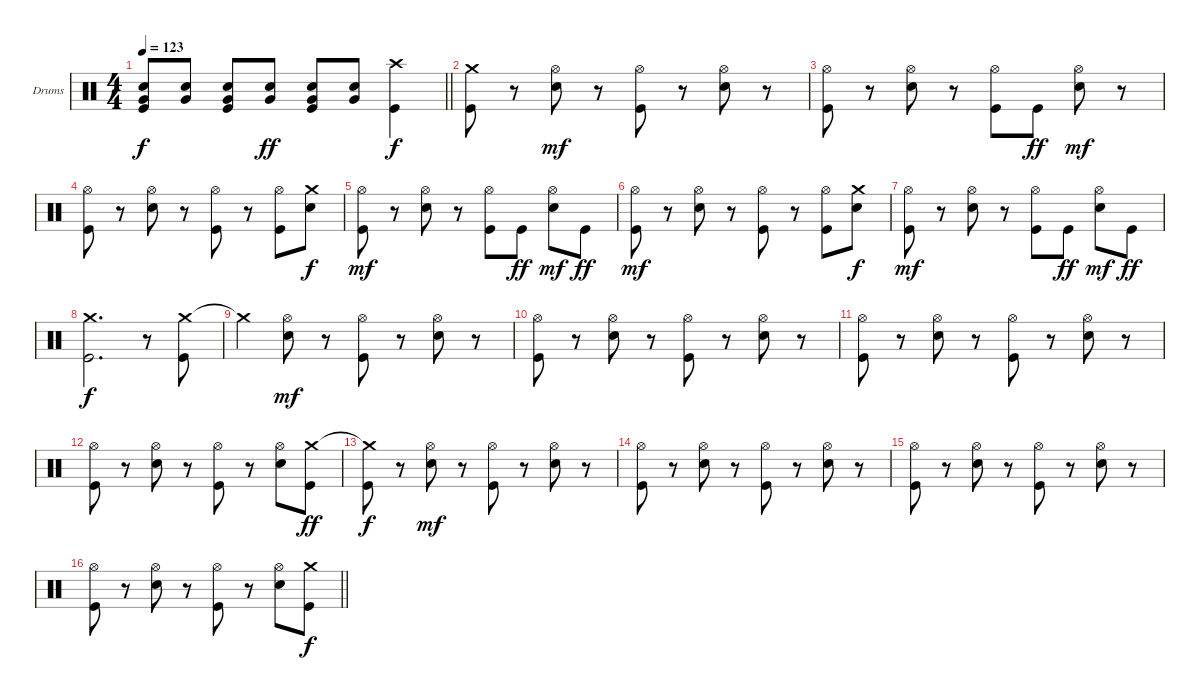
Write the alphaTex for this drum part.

\bracketExtendMode groupsimilarinstruments
\firstSystemTrackNameOrientation horizontal
\otherSystemsTrackNameOrientation horizontal
\track ("Drumkit" "Drums") {instrument percussion}
\staff {score}
\articulation defaults
\ts (4 4)
\tempo 123
\clef neutral
\barLineRight lightlight
\ks c
("Very Low Tom (hit)" "Snare (hit) 2" "Kick (hit)").8{dy f} ("Very Low Tom (hit)" "Snare (hit) 2").8 ("Very Low Tom (hit)" "Snare (hit) 2" "Kick (hit)").8 ("Very Low Tom (hit)" "Snare (hit) 2").8{dy ff} ("Very Low Tom (hit)" "Snare (hit) 2" "Kick (hit)").8 ("Very Low Tom (hit)" "Snare (hit) 2").8 ("Crash high (hit)" "Kick (hit)").4{dy f} |
("Crash medium (hit)" "Kick (hit)").8 r.8 ("Hi-Hat (open)" "Snare (hit) 2").8{dy mf} r.8 ("Hi-Hat (open)" "Kick (hit)").8 r.8 ("Hi-Hat (open)" "Snare (hit) 2").8 r.8 |
("Hi-Hat (open)" "Kick (hit)").8 r.8 ("Hi-Hat (open)" "Snare (hit) 2").8 r.8 ("Hi-Hat (open)" "Kick (hit)").8 "Kick (hit)".8{dy ff} ("Hi-Hat (open)" "Snare (hit) 2").8{dy mf} r.8 |
("Hi-Hat (open)" "Kick (hit)").8 r.8 ("Hi-Hat (open)" "Snare (hit) 2").8 r.8 ("Hi-Hat (open)" "Kick (hit)").8 r.8 ("Hi-Hat (open)" "Kick (hit)").8 ("Crash medium (hit)" "Snare (hit) 2").8{dy f} |
("Hi-Hat (open)" "Kick (hit)").8{dy mf} r.8 ("Hi-Hat (open)" "Snare (hit) 2").8 r.8 ("Hi-Hat (open)" "Kick (hit)").8 "Kick (hit)".8{dy ff} ("Hi-Hat (open)" "Snare (hit) 2").8{dy mf} "Kick (hit)".8{dy ff} |
("Hi-Hat (open)" "Kick (hit)").8{dy mf} r.8 ("Hi-Hat (open)" "Snare (hit) 2").8 r.8 ("Hi-Hat (open)" "Kick (hit)").8 r.8 ("Hi-Hat (open)" "Kick (hit)").8 ("Crash medium (hit)" "Snare (hit) 2").8{dy f} |
("Hi-Hat (open)" "Kick (hit)").8{dy mf} r.8 ("Hi-Hat (open)" "Snare (hit) 2").8 r.8 ("Hi-Hat (open)" "Kick (hit)").8 "Kick (hit)".8{dy ff} ("Hi-Hat (open)" "Snare (hit) 2").8{dy mf} "Kick (hit)".8{dy ff} |
("Crash medium (hit)" "Kick (hit)").2{d dy f} r.8 ("Crash medium (hit)" "Kick (hit)").8 |
"Crash medium (hit)"{t}.4 ("Hi-Hat (open)" "Snare (hit) 2").8{dy mf} r.8 ("Hi-Hat (open)" "Kick (hit)").8 r.8 ("Hi-Hat (open)" "Snare (hit) 2").8 r.8 |
("Hi-Hat (open)" "Kick (hit)").8 r.8 ("Hi-Hat (open)" "Snare (hit) 2").8 r.8 ("Hi-Hat (open)" "Kick (hit)").8 r.8 ("Hi-Hat (open)" "Snare (hit) 2").8 r.8 |
("Hi-Hat (open)" "Kick (hit)").8 r.8 ("Hi-Hat (open)" "Snare (hit) 2").8 r.8 ("Hi-Hat (open)" "Kick (hit)").8 r.8 ("Hi-Hat (open)" "Snare (hit) 2").8 r.8 |
("Hi-Hat (open)" "Kick (hit)").8 r.8 ("Hi-Hat (open)" "Snare (hit) 2").8 r.8 ("Hi-Hat (open)" "Kick (hit)").8 r.8 ("Hi-Hat (open)" "Snare (hit) 2").8 ("Crash medium (hit)" "Kick (hit)").8{dy ff} |
("Crash medium (hit)"{t} "Kick (hit)").8{dy f} r.8 ("Hi-Hat (open)" "Snare (hit) 2").8{dy mf} r.8 ("Hi-Hat (open)" "Kick (hit)").8 r.8 ("Hi-Hat (open)" "Snare (hit) 2").8 r.8 |
("Hi-Hat (open)" "Kick (hit)").8 r.8 ("Hi-Hat (open)" "Snare (hit) 2").8 r.8 ("Hi-Hat (open)" "Kick (hit)").8 r.8 ("Hi-Hat (open)" "Snare (hit) 2").8 r.8 |
("Hi-Hat (open)" "Kick (hit)").8 r.8 ("Hi-Hat (open)" "Snare (hit) 2").8 r.8 ("Hi-Hat (open)" "Kick (hit)").8 r.8 ("Hi-Hat (open)" "Snare (hit) 2").8 r.8 |
\barLineRight lightlight
("Hi-Hat (open)" "Kick (hit)").8 r.8 ("Hi-Hat (open)" "Snare (hit) 2").8 r.8 ("Hi-Hat (open)" "Kick (hit)").8 r.8 ("Hi-Hat (open)" "Snare (hit) 2").8 ("Crash medium (hit)" "Kick (hit)").8{dy f}
